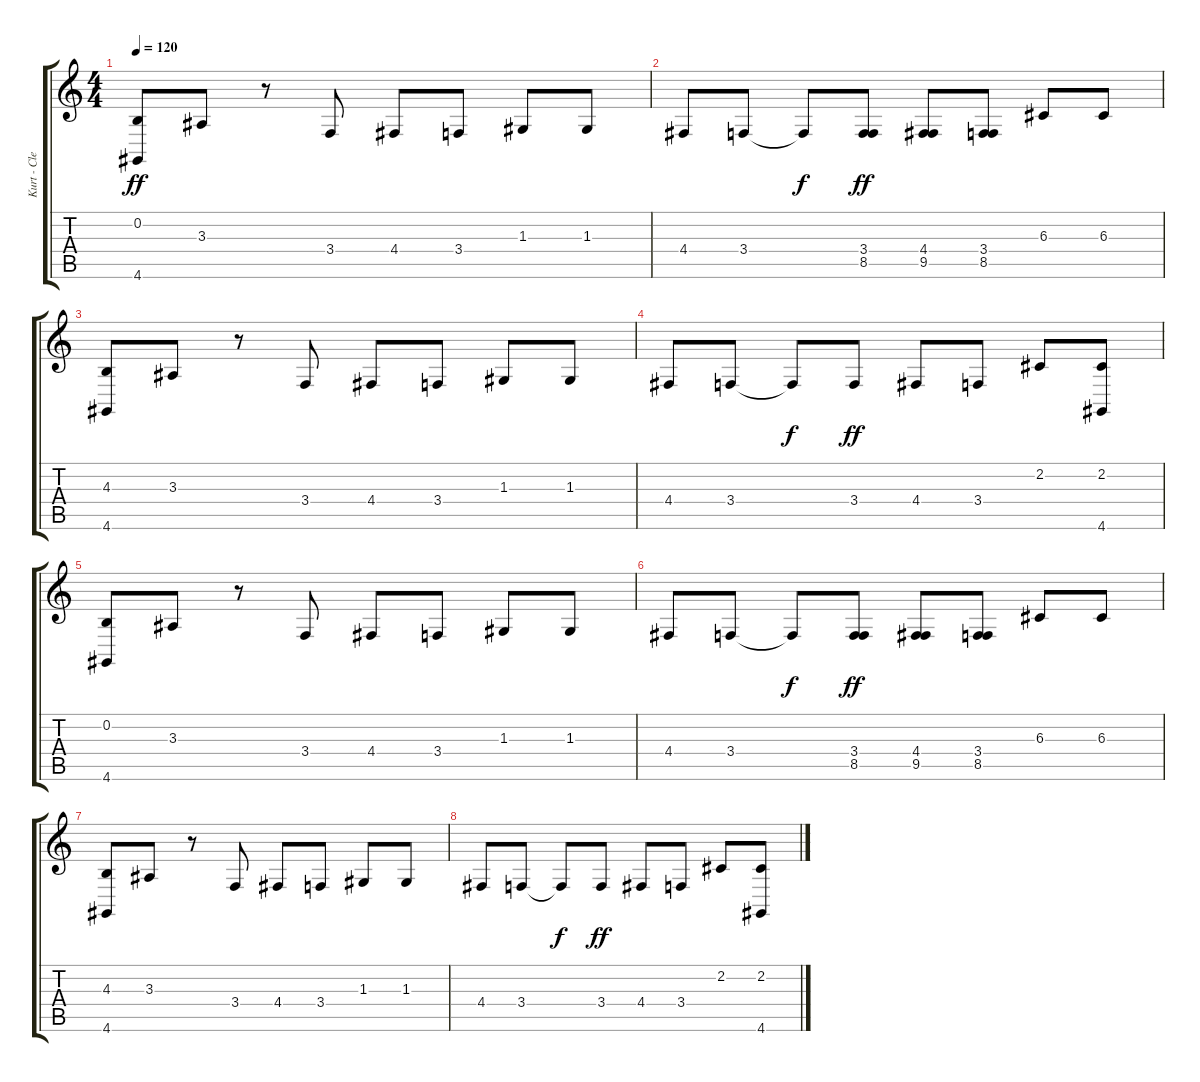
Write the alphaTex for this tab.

\track ("Kurt - Clean" "Kurt - Cle") {instrument harpsichord}
\staff {score tabs}
\tuning (E4 B3 G3 D3 A2 E2) {hide}
\ts (4 4)
\tempo 120
\clef g2
\ks c
(0.2 4.6).8{dy ff} 3.3.8 r.8 3.4.8 4.4.8 3.4.8 1.3.8 1.3.8 |
4.4.8 3.4.8 3.4{t}.8{dy f} (3.4 8.5).8{dy ff} (4.4 9.5).8 (3.4 8.5).8 6.3.8 6.3.8 |
(4.3 4.6).8 3.3.8 r.8 3.4.8 4.4.8 3.4.8 1.3.8 1.3.8 |
4.4.8 3.4.8 3.4{t}.8{dy f} 3.4.8{dy ff} 4.4.8 3.4.8 2.2.8 (2.2 4.6).8 |
(0.2 4.6).8 3.3.8 r.8 3.4.8 4.4.8 3.4.8 1.3.8 1.3.8 |
4.4.8 3.4.8 3.4{t}.8{dy f} (3.4 8.5).8{dy ff} (4.4 9.5).8 (3.4 8.5).8 6.3.8 6.3.8 |
(4.3 4.6).8 3.3.8 r.8 3.4.8 4.4.8 3.4.8 1.3.8 1.3.8 |
4.4.8 3.4.8 3.4{t}.8{dy f} 3.4.8{dy ff} 4.4.8 3.4.8 2.2.8 (2.2 4.6).8
